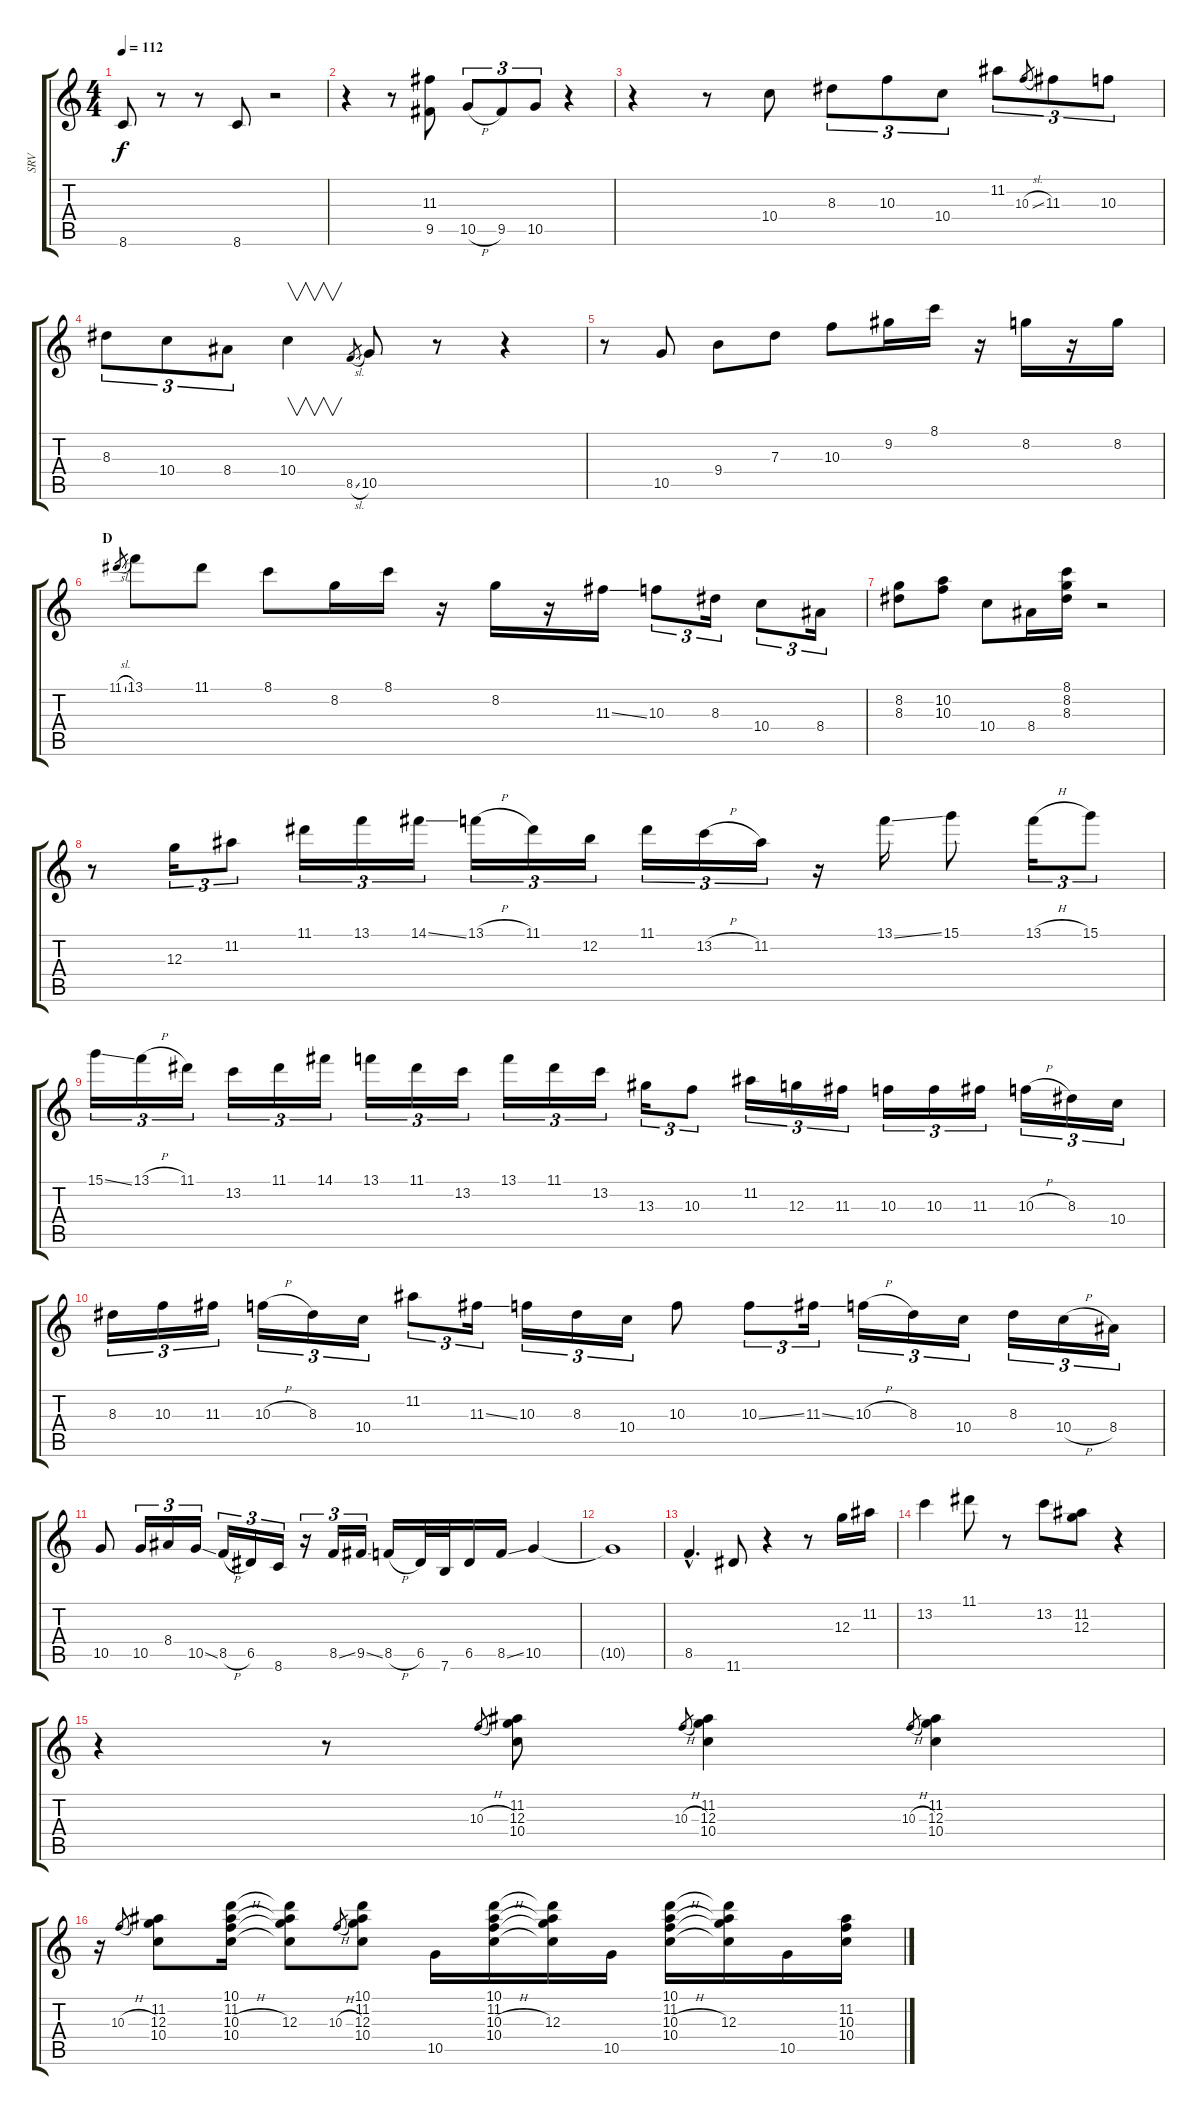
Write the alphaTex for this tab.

\track ("SRV" "SRV") {instrument electricbassfinger}
\staff {score tabs}
\tuning (E4 B3 G3 D3 A2 E2) {hide}
\ts (4 4)
\tempo 112
\clef g2
\ks c
8.6.8{dy f} r.8 r.8 8.6.8 r.2 |
r.4 r.8 (11.3 9.5).8 10.5{h}.8{tu (3 2)} 9.5.8{tu (3 2)} 10.5.8{tu (3 2)} r.4 |
r.4 r.8 10.4.8 8.3.8{tu (3 2)} 10.3.8{tu (3 2)} 10.4.8{tu (3 2)} 11.2.8{tu (3 2)} 10.3{sl}.8{gr} 11.3.8{tu (3 2)} 10.3.8{tu (3 2)} |
8.3.8{tu (3 2)} 10.4.8{tu (3 2)} 8.4.8{tu (3 2)} 10.4.4{v} 8.5{sl}.8{gr} 10.5.8 r.8 r.4 |
r.8 10.5.8 9.4.8 7.3.8 10.3.8 9.2.16 8.1.16 r.16 8.2.16 r.16 8.2.16 |
\section ("" "D")
11.1{sl}.8{gr} 13.1.8 11.1.8 8.1.8 8.2.16 8.1.16 r.16 8.2.16 r.16 11.3{ss}.16 10.3.8{tu (3 2)} 8.3.16{tu (3 2)} 10.4.8{tu (3 2)} 8.4.16{tu (3 2)} |
(8.2 8.3).8 (10.2 10.3).8 10.4.8 8.4.16 (8.1 8.2 8.3).16 r.2 |
r.8 12.3.16{tu (3 2)} 11.2.8{tu (3 2)} 11.1.16{tu (3 2)} 13.1.16{tu (3 2)} 14.1{ss}.16{tu (3 2)} 13.1{h}.16{tu (3 2)} 11.1.16{tu (3 2)} 12.2.16{tu (3 2)} 11.1.16{tu (3 2)} 13.2{h}.16{tu (3 2)} 11.2.16{tu (3 2)} r.16 13.1{ss}.16 15.1.8 13.1{h}.16{tu (3 2)} 15.1.8{tu (3 2)} |
15.1{ss}.16{tu (3 2)} 13.1{h}.16{tu (3 2)} 11.1.16{tu (3 2)} 13.2.16{tu (3 2)} 11.1.16{tu (3 2)} 14.1.16{tu (3 2)} 13.1.16{tu (3 2)} 11.1.16{tu (3 2)} 13.2.16{tu (3 2)} 13.1.16{tu (3 2)} 11.1.16{tu (3 2)} 13.2.16{tu (3 2)} 13.3.16{tu (3 2)} 10.3.8{tu (3 2)} 11.2.16{tu (3 2)} 12.3.16{tu (3 2)} 11.3.16{tu (3 2)} 10.3.16{tu (3 2)} 10.3.16{tu (3 2)} 11.3.16{tu (3 2)} 10.3{h}.16{tu (3 2)} 8.3.16{tu (3 2)} 10.4.16{tu (3 2)} |
8.3.16{tu (3 2)} 10.3.16{tu (3 2)} 11.3.16{tu (3 2)} 10.3{h}.16{tu (3 2)} 8.3.16{tu (3 2)} 10.4.16{tu (3 2)} 11.2.8{tu (3 2)} 11.3{ss}.16{tu (3 2)} 10.3.16{tu (3 2)} 8.3.16{tu (3 2)} 10.4.16{tu (3 2)} 10.3.8 10.3{ss}.8{tu (3 2)} 11.3{ss}.16{tu (3 2)} 10.3{h}.16{tu (3 2)} 8.3.16{tu (3 2)} 10.4.16{tu (3 2)} 8.3.16{tu (3 2)} 10.4{h}.16{tu (3 2)} 8.4.16{tu (3 2)} |
10.5.8 10.5.16{tu (3 2)} 8.4.16{tu (3 2)} 10.5{ss}.16{tu (3 2)} 8.5{h}.16{tu (3 2)} 6.5.16{tu (3 2)} 8.6.16{tu (3 2)} r.16{tu (3 2)} 8.5{ss}.16{tu (3 2)} 9.5{ss}.16{tu (3 2)} 8.5{h}.16 6.5.32 7.6.32 6.5.16 8.5{ss}.16 10.5.4 |
10.5{t}.1 |
8.5{hac}.4{d} 11.6.8 r.4 r.8 12.3.16 11.2.16 |
13.2.4 11.1.8 r.8 13.2.8 (11.2 12.3).8 r.4 |
r.4 r.8 10.3{h}.8{gr} (11.2 12.3 10.4).8 10.3{h}.8{gr} (11.2 12.3 10.4).4 10.3{h}.8{gr} (11.2 12.3 10.4).4 |
r.16 10.3{h}.8{gr} (11.2 12.3 10.4).8 (10.1 11.2 10.3{h} 10.4).16 (10.1{t} 11.2{t} 12.3 10.4{t}).8 10.3{h}.8{gr} (10.1 11.2 12.3 10.4).8 10.5.16 (10.1 11.2 10.3{h} 10.4).16 (10.1{t} 11.2{t} 12.3 10.4{t}).16 10.5.16 (10.1 11.2 10.3{h} 10.4).16 (10.1{t} 11.2{t} 12.3 10.4{t}).16 10.5.16 (11.2 10.3{h} 10.4).16
